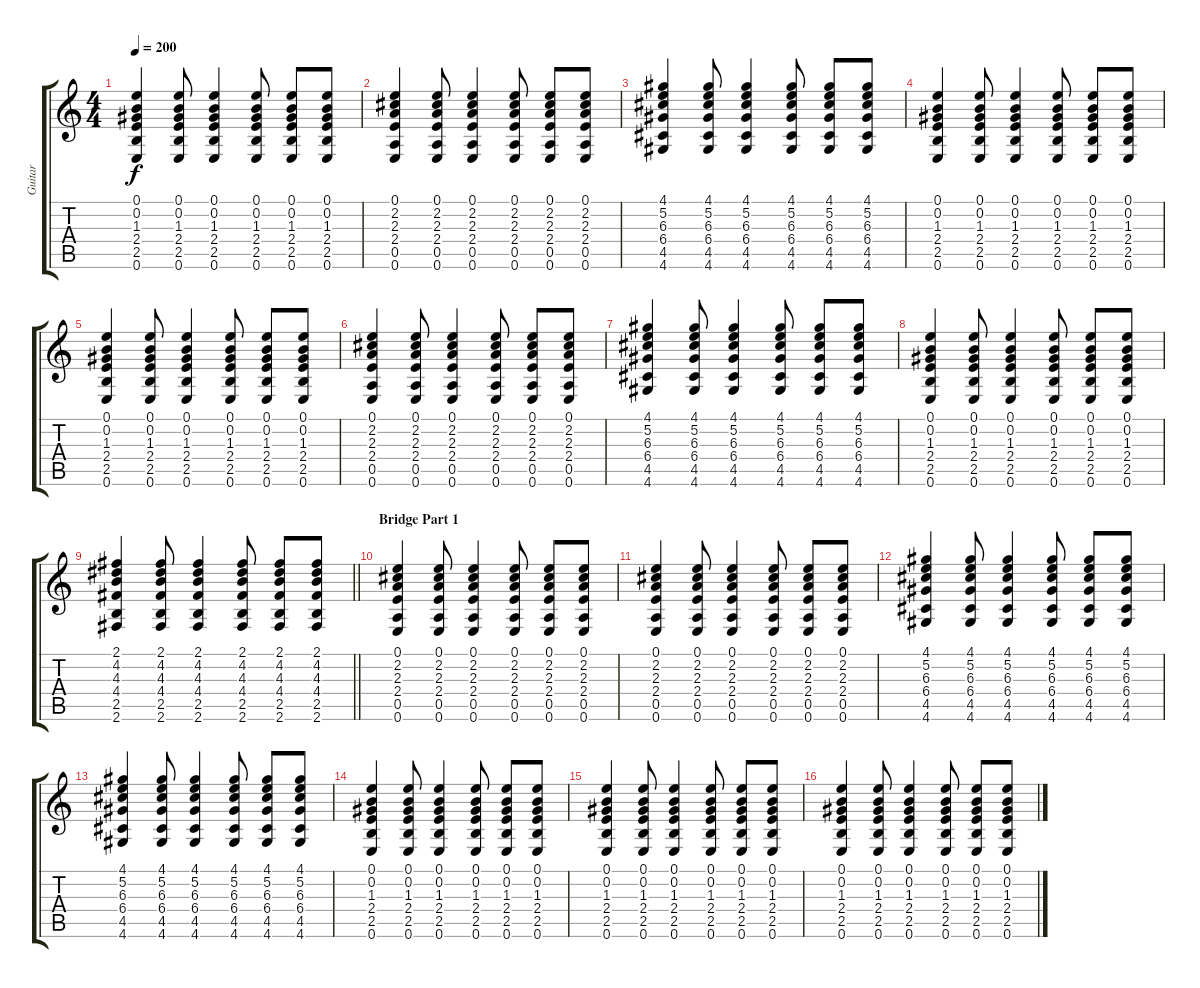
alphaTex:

\track ("Guitar" "Guitar") {instrument acousticguitarsteel}
\staff {score tabs}
\tuning (E4 B3 G3 D3 A2 E2) {hide}
\ts (4 4)
\tempo 200
\clef g2
\ks c
(0.1 0.2 1.3 2.4 2.5 0.6).4{dy f} (0.1 0.2 1.3 2.4 2.5 0.6).8 (0.1 0.2 1.3 2.4 2.5 0.6).4 (0.1 0.2 1.3 2.4 2.5 0.6).8 (0.1 0.2 1.3 2.4 2.5 0.6).8 (0.1 0.2 1.3 2.4 2.5 0.6).8 |
(0.1 2.2 2.3 2.4 0.5 0.6).4 (0.1 2.2 2.3 2.4 0.5 0.6).8 (0.1 2.2 2.3 2.4 0.5 0.6).4 (0.1 2.2 2.3 2.4 0.5 0.6).8 (0.1 2.2 2.3 2.4 0.5 0.6).8 (0.1 2.2 2.3 2.4 0.5 0.6).8 |
(4.1 5.2 6.3 6.4 4.5 4.6).4 (4.1 5.2 6.3 6.4 4.5 4.6).8 (4.1 5.2 6.3 6.4 4.5 4.6).4 (4.1 5.2 6.3 6.4 4.5 4.6).8 (4.1 5.2 6.3 6.4 4.5 4.6).8 (4.1 5.2 6.3 6.4 4.5 4.6).8 |
(0.1 0.2 1.3 2.4 2.5 0.6).4 (0.1 0.2 1.3 2.4 2.5 0.6).8 (0.1 0.2 1.3 2.4 2.5 0.6).4 (0.1 0.2 1.3 2.4 2.5 0.6).8 (0.1 0.2 1.3 2.4 2.5 0.6).8 (0.1 0.2 1.3 2.4 2.5 0.6).8 |
(0.1 0.2 1.3 2.4 2.5 0.6).4 (0.1 0.2 1.3 2.4 2.5 0.6).8 (0.1 0.2 1.3 2.4 2.5 0.6).4 (0.1 0.2 1.3 2.4 2.5 0.6).8 (0.1 0.2 1.3 2.4 2.5 0.6).8 (0.1 0.2 1.3 2.4 2.5 0.6).8 |
(0.1 2.2 2.3 2.4 0.5 0.6).4 (0.1 2.2 2.3 2.4 0.5 0.6).8 (0.1 2.2 2.3 2.4 0.5 0.6).4 (0.1 2.2 2.3 2.4 0.5 0.6).8 (0.1 2.2 2.3 2.4 0.5 0.6).8 (0.1 2.2 2.3 2.4 0.5 0.6).8 |
(4.1 5.2 6.3 6.4 4.5 4.6).4 (4.1 5.2 6.3 6.4 4.5 4.6).8 (4.1 5.2 6.3 6.4 4.5 4.6).4 (4.1 5.2 6.3 6.4 4.5 4.6).8 (4.1 5.2 6.3 6.4 4.5 4.6).8 (4.1 5.2 6.3 6.4 4.5 4.6).8 |
(0.1 0.2 1.3 2.4 2.5 0.6).4 (0.1 0.2 1.3 2.4 2.5 0.6).8 (0.1 0.2 1.3 2.4 2.5 0.6).4 (0.1 0.2 1.3 2.4 2.5 0.6).8 (0.1 0.2 1.3 2.4 2.5 0.6).8 (0.1 0.2 1.3 2.4 2.5 0.6).8 |
\barLineRight lightlight
(2.1 4.2 4.3 4.4 2.5 2.6).4 (2.1 4.2 4.3 4.4 2.5 2.6).8 (2.1 4.2 4.3 4.4 2.5 2.6).4 (2.1 4.2 4.3 4.4 2.5 2.6).8 (2.1 4.2 4.3 4.4 2.5 2.6).8 (2.1 4.2 4.3 4.4 2.5 2.6).8 |
\section ("" "Bridge Part 1")
(0.1 2.2 2.3 2.4 0.5 0.6).4 (0.1 2.2 2.3 2.4 0.5 0.6).8 (0.1 2.2 2.3 2.4 0.5 0.6).4 (0.1 2.2 2.3 2.4 0.5 0.6).8 (0.1 2.2 2.3 2.4 0.5 0.6).8 (0.1 2.2 2.3 2.4 0.5 0.6).8 |
(0.1 2.2 2.3 2.4 0.5 0.6).4 (0.1 2.2 2.3 2.4 0.5 0.6).8 (0.1 2.2 2.3 2.4 0.5 0.6).4 (0.1 2.2 2.3 2.4 0.5 0.6).8 (0.1 2.2 2.3 2.4 0.5 0.6).8 (0.1 2.2 2.3 2.4 0.5 0.6).8 |
(4.1 5.2 6.3 6.4 4.5 4.6).4 (4.1 5.2 6.3 6.4 4.5 4.6).8 (4.1 5.2 6.3 6.4 4.5 4.6).4 (4.1 5.2 6.3 6.4 4.5 4.6).8 (4.1 5.2 6.3 6.4 4.5 4.6).8 (4.1 5.2 6.3 6.4 4.5 4.6).8 |
(4.1 5.2 6.3 6.4 4.5 4.6).4 (4.1 5.2 6.3 6.4 4.5 4.6).8 (4.1 5.2 6.3 6.4 4.5 4.6).4 (4.1 5.2 6.3 6.4 4.5 4.6).8 (4.1 5.2 6.3 6.4 4.5 4.6).8 (4.1 5.2 6.3 6.4 4.5 4.6).8 |
(0.1 0.2 1.3 2.4 2.5 0.6).4 (0.1 0.2 1.3 2.4 2.5 0.6).8 (0.1 0.2 1.3 2.4 2.5 0.6).4 (0.1 0.2 1.3 2.4 2.5 0.6).8 (0.1 0.2 1.3 2.4 2.5 0.6).8 (0.1 0.2 1.3 2.4 2.5 0.6).8 |
(0.1 0.2 1.3 2.4 2.5 0.6).4 (0.1 0.2 1.3 2.4 2.5 0.6).8 (0.1 0.2 1.3 2.4 2.5 0.6).4 (0.1 0.2 1.3 2.4 2.5 0.6).8 (0.1 0.2 1.3 2.4 2.5 0.6).8 (0.1 0.2 1.3 2.4 2.5 0.6).8 |
(0.1 0.2 1.3 2.4 2.5 0.6).4 (0.1 0.2 1.3 2.4 2.5 0.6).8 (0.1 0.2 1.3 2.4 2.5 0.6).4 (0.1 0.2 1.3 2.4 2.5 0.6).8 (0.1 0.2 1.3 2.4 2.5 0.6).8 (0.1 0.2 1.3 2.4 2.5 0.6).8
